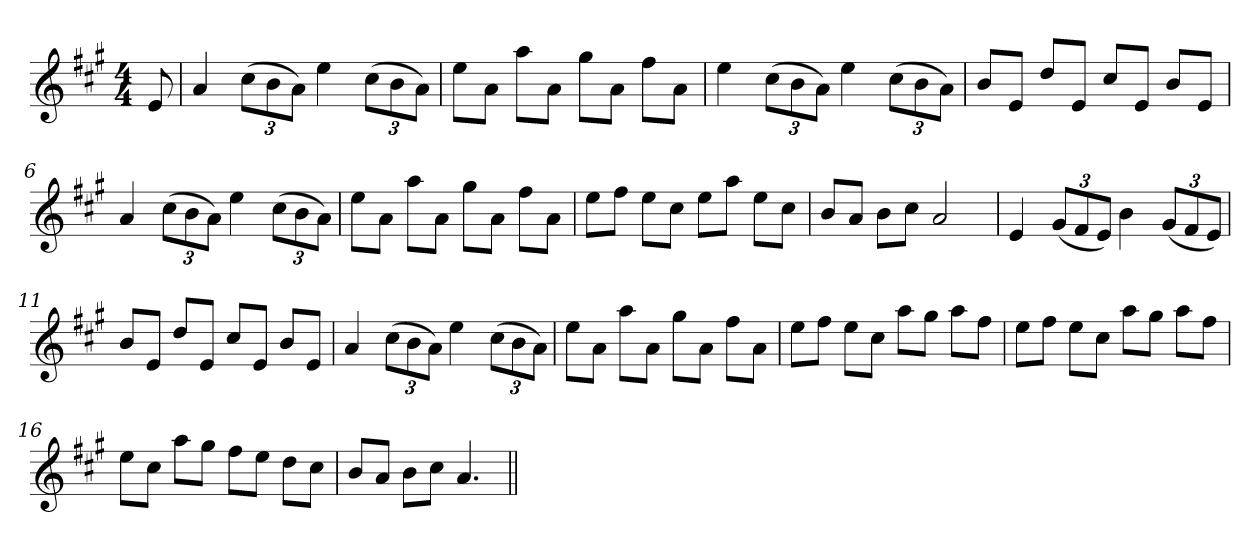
**kern
*part1
*staff1
*clefG2
*k[f#c#g#]
*A:
*M4/4
*MM64
=1
8e/
=2
4a/
*Xbrackettup
(>12cc#\L
12b\
12a\J)
4ee\
(>12cc#\L
12b\
12a\J)
=3
8ee\L
8a\J
8aa\L
8a\J
8gg#\L
8a\J
8ff#\L
8a\J
=4
4ee\
(>12cc#\L
12b\
12a\J)
4ee\
(>12cc#\L
12b\
12a\J)
=5
8b/L
8e/J
8dd/L
8e/J
8cc#/L
8e/J
8b/L
8e/J
=6
4a/
(>12cc#\L
12b\
12a\J)
4ee\
(>12cc#\L
12b\
12a\J)
!!LO:LB:g=z
=7
8ee\L
8a\J
8aa\L
8a\J
8gg#\L
8a\J
8ff#\L
8a\J
=8
8ee\L
8ff#\J
8ee\L
8cc#\J
8ee\L
8aa\J
8ee\L
8cc#\J
=9
8b/L
8a/J
8b\L
8cc#\J
2a/
=10
4e/
(<12g#/L
12f#/
12e/J)
4b\
(<12g#/L
12f#/
12e/J)
=11
8b/L
8e/J
8dd/L
8e/J
8cc#/L
8e/J
8b/L
8e/J
=12
4a/
(>12cc#\L
12b\
12a\J)
4ee\
(>12cc#\L
12b\
12a\J)
!!LO:LB:g=z
=13
8ee\L
8a\J
8aa\L
8a\J
8gg#\L
8a\J
8ff#\L
8a\J
=14
8ee\L
8ff#\J
8ee\L
8cc#\J
8aa\L
8gg#\J
8aa\L
8ff#\J
=15
8ee\L
8ff#\J
8ee\L
8cc#\J
8aa\L
8gg#\J
8aa\L
8ff#\J
=16
8ee\L
8cc#\J
8aa\L
8gg#\J
8ff#\L
8ee\J
8dd\L
8cc#\J
=17
8b/L
8a/J
8b\L
8cc#\J
4.a/
=||
*-
